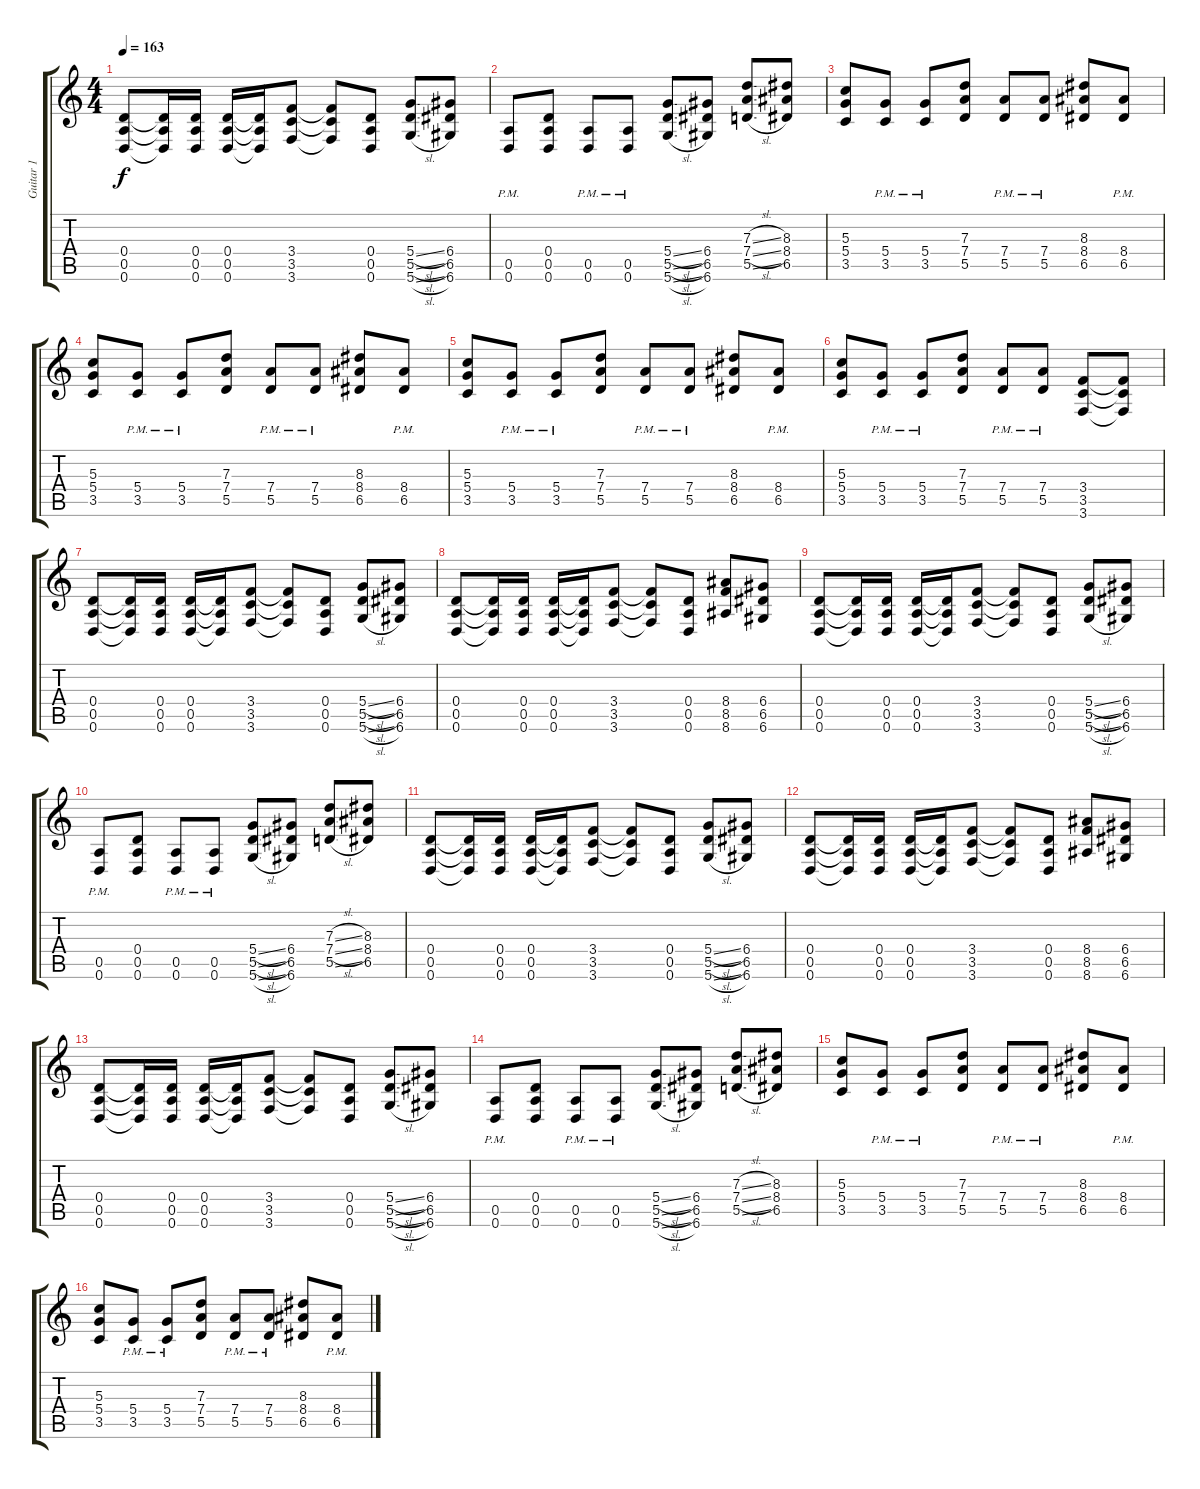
\track ("Guitar 1" "Guitar 1") {instrument overdrivenguitar}
\staff {score tabs}
\tuning (E4 B3 G3 D3 A2 D2) {hide}
\ts (4 4)
\tempo 163
\clef g2
\ks c
(0.4 0.5 0.6).8{dy f} (0.4{t} 0.5{t} 0.6{t}).16 (0.4 0.5 0.6).16 (0.4 0.5 0.6).16 (0.4{t} 0.5{t} 0.6{t}).16 (3.4 3.5 3.6).8 (3.4{t} 3.5{t} 3.6{t}).8 (0.4 0.5 0.6).8 (5.4{sl} 5.5{sl} 5.6{sl}).8 (6.4 6.5 6.6).8 |
(0.5{pm} 0.6{pm}).8 (0.4 0.5 0.6).8 (0.5{pm} 0.6{pm}).8 (0.5{pm} 0.6{pm}).8 (5.4{sl} 5.5{sl} 5.6{sl}).8 (6.4 6.5 6.6).8 (7.3{sl} 7.4{sl} 5.5{sl}).8 (8.3 8.4 6.5).8 |
(5.3 5.4 3.5).8 (5.4{pm} 3.5{pm}).8 (5.4{pm} 3.5{pm}).8 (7.3 7.4 5.5).8 (7.4{pm} 5.5{pm}).8 (7.4{pm} 5.5{pm}).8 (8.3 8.4 6.5).8 (8.4{pm} 6.5{pm}).8 |
(5.3 5.4 3.5).8 (5.4{pm} 3.5{pm}).8 (5.4{pm} 3.5{pm}).8 (7.3 7.4 5.5).8 (7.4{pm} 5.5{pm}).8 (7.4{pm} 5.5{pm}).8 (8.3 8.4 6.5).8 (8.4{pm} 6.5{pm}).8 |
(5.3 5.4 3.5).8 (5.4{pm} 3.5{pm}).8 (5.4{pm} 3.5{pm}).8 (7.3 7.4 5.5).8 (7.4{pm} 5.5{pm}).8 (7.4{pm} 5.5{pm}).8 (8.3 8.4 6.5).8 (8.4{pm} 6.5{pm}).8 |
(5.3 5.4 3.5).8 (5.4{pm} 3.5{pm}).8 (5.4{pm} 3.5{pm}).8 (7.3 7.4 5.5).8 (7.4{pm} 5.5{pm}).8 (7.4{pm} 5.5{pm}).8 (3.4 3.5 3.6).8 (3.4{t} 3.5{t} 3.6{t}).8 |
(0.4 0.5 0.6).8 (0.4{t} 0.5{t} 0.6{t}).16 (0.4 0.5 0.6).16 (0.4 0.5 0.6).16 (0.4{t} 0.5{t} 0.6{t}).16 (3.4 3.5 3.6).8 (3.4{t} 3.5{t} 3.6{t}).8 (0.4 0.5 0.6).8 (5.4{sl} 5.5{sl} 5.6{sl}).8 (6.4 6.5 6.6).8 |
(0.4 0.5 0.6).8 (0.4{t} 0.5{t} 0.6{t}).16 (0.4 0.5 0.6).16 (0.4 0.5 0.6).16 (0.4{t} 0.5{t} 0.6{t}).16 (3.4 3.5 3.6).8 (3.4{t} 3.5{t} 3.6{t}).8 (0.4 0.5 0.6).8 (8.4 8.5 8.6).8 (6.4 6.5 6.6).8 |
(0.4 0.5 0.6).8 (0.4{t} 0.5{t} 0.6{t}).16 (0.4 0.5 0.6).16 (0.4 0.5 0.6).16 (0.4{t} 0.5{t} 0.6{t}).16 (3.4 3.5 3.6).8 (3.4{t} 3.5{t} 3.6{t}).8 (0.4 0.5 0.6).8 (5.4{sl} 5.5{sl} 5.6{sl}).8 (6.4 6.5 6.6).8 |
(0.5{pm} 0.6{pm}).8 (0.4 0.5 0.6).8 (0.5{pm} 0.6{pm}).8 (0.5{pm} 0.6{pm}).8 (5.4{sl} 5.5{sl} 5.6{sl}).8 (6.4 6.5 6.6).8 (7.3{sl} 7.4{sl} 5.5{sl}).8 (8.3 8.4 6.5).8 |
(0.4 0.5 0.6).8 (0.4{t} 0.5{t} 0.6{t}).16 (0.4 0.5 0.6).16 (0.4 0.5 0.6).16 (0.4{t} 0.5{t} 0.6{t}).16 (3.4 3.5 3.6).8 (3.4{t} 3.5{t} 3.6{t}).8 (0.4 0.5 0.6).8 (5.4{sl} 5.5{sl} 5.6{sl}).8 (6.4 6.5 6.6).8 |
(0.4 0.5 0.6).8 (0.4{t} 0.5{t} 0.6{t}).16 (0.4 0.5 0.6).16 (0.4 0.5 0.6).16 (0.4{t} 0.5{t} 0.6{t}).16 (3.4 3.5 3.6).8 (3.4{t} 3.5{t} 3.6{t}).8 (0.4 0.5 0.6).8 (8.4 8.5 8.6).8 (6.4 6.5 6.6).8 |
(0.4 0.5 0.6).8 (0.4{t} 0.5{t} 0.6{t}).16 (0.4 0.5 0.6).16 (0.4 0.5 0.6).16 (0.4{t} 0.5{t} 0.6{t}).16 (3.4 3.5 3.6).8 (3.4{t} 3.5{t} 3.6{t}).8 (0.4 0.5 0.6).8 (5.4{sl} 5.5{sl} 5.6{sl}).8 (6.4 6.5 6.6).8 |
(0.5{pm} 0.6{pm}).8 (0.4 0.5 0.6).8 (0.5{pm} 0.6{pm}).8 (0.5{pm} 0.6{pm}).8 (5.4{sl} 5.5{sl} 5.6{sl}).8 (6.4 6.5 6.6).8 (7.3{sl} 7.4{sl} 5.5{sl}).8 (8.3 8.4 6.5).8 |
(5.3 5.4 3.5).8 (5.4{pm} 3.5{pm}).8 (5.4{pm} 3.5{pm}).8 (7.3 7.4 5.5).8 (7.4{pm} 5.5{pm}).8 (7.4{pm} 5.5{pm}).8 (8.3 8.4 6.5).8 (8.4{pm} 6.5{pm}).8 |
(5.3 5.4 3.5).8 (5.4{pm} 3.5{pm}).8 (5.4{pm} 3.5{pm}).8 (7.3 7.4 5.5).8 (7.4{pm} 5.5{pm}).8 (7.4{pm} 5.5{pm}).8 (8.3 8.4 6.5).8 (8.4{pm} 6.5{pm}).8
